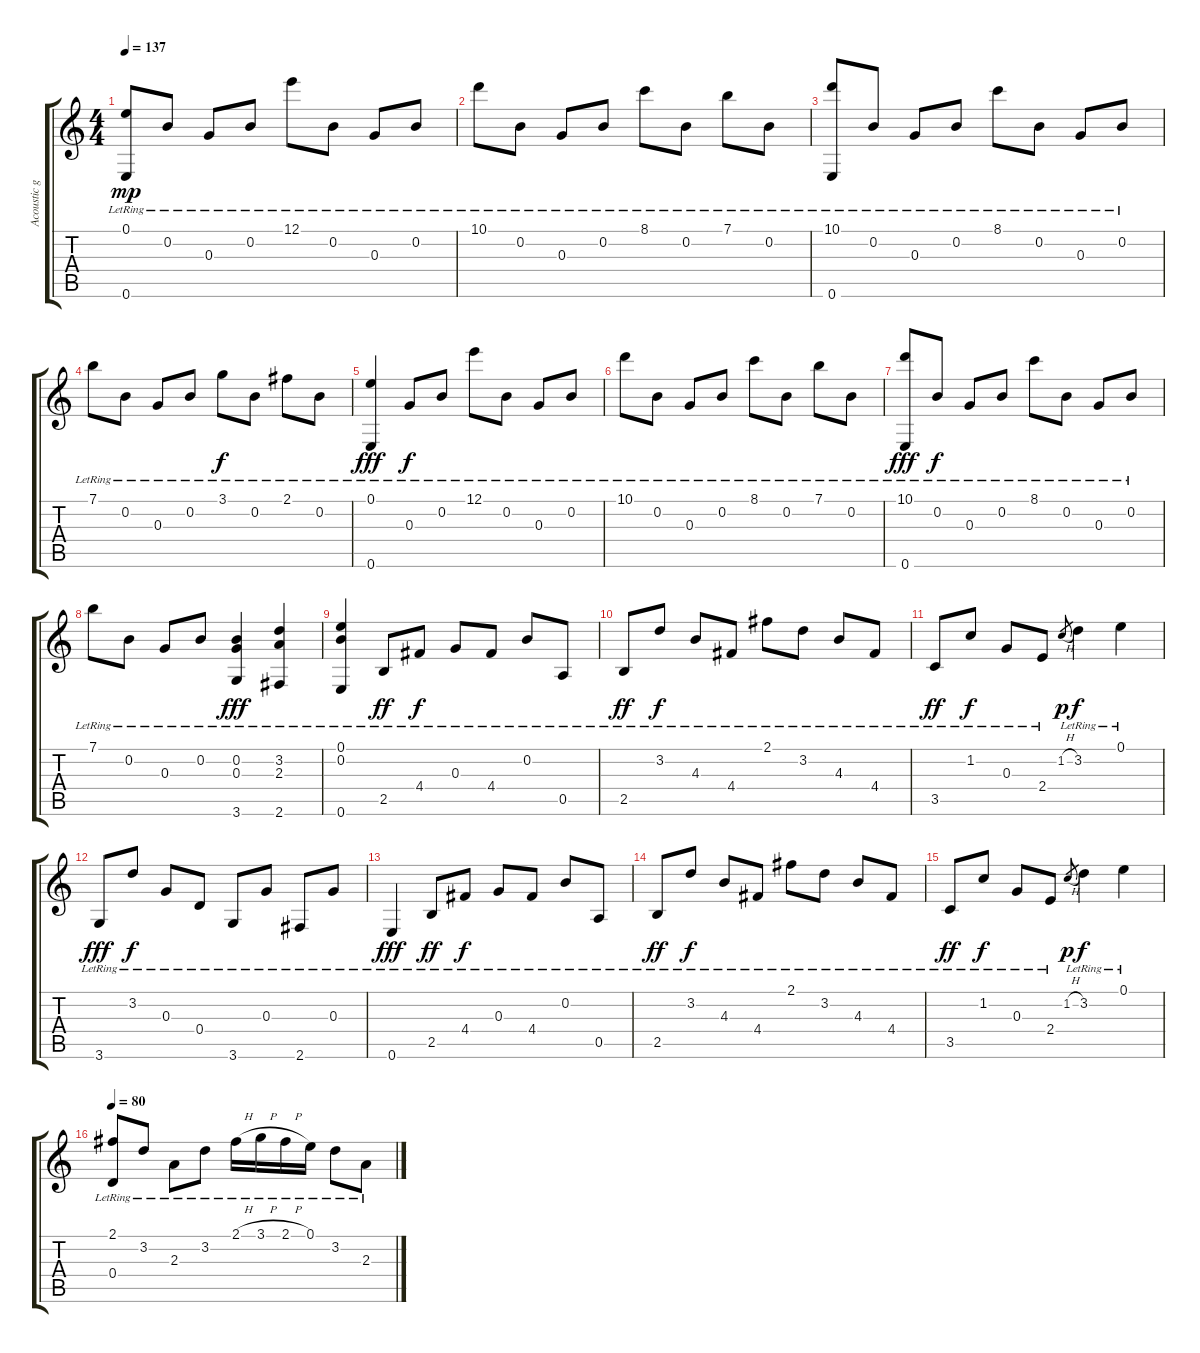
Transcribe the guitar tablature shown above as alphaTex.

\track ("Acoustic guitar" "Acoustic g") {instrument acousticguitarsteel}
\staff {score tabs}
\tuning (E4 B3 G3 D3 A2 E2) {hide}
\ts (4 4)
\tempo 137
\clef g2
\ks c
(0.1{lr} 0.6{lr}).8{dy mp volume 0 instrument acousticguitarsteel} 0.2{lr}.8{volume 7} 0.3{lr}.8 0.2{lr}.8 12.1{lr}.8 0.2{lr}.8 0.3{lr}.8 0.2{lr}.8 |
10.1{lr}.8 0.2{lr}.8 0.3{lr}.8 0.2{lr}.8 8.1{lr}.8 0.2{lr}.8 7.1{lr}.8 0.2{lr}.8 |
(10.1{lr} 0.6{lr}).8{volume 14} 0.2{lr}.8 0.3{lr}.8 0.2{lr}.8 8.1{lr}.8 0.2{lr}.8 0.3{lr}.8 0.2{lr}.8 |
7.1{lr}.8 0.2{lr}.8 0.3{lr}.8 0.2{lr}.8 3.1{lr}.8{dy f} 0.2{lr}.8 2.1{lr}.8 0.2{lr}.8 |
(0.1{lr} 0.6{lr}).4{dy fff} 0.3{lr}.8{dy f} 0.2{lr}.8 12.1{lr}.8 0.2{lr}.8 0.3{lr}.8 0.2{lr}.8 |
10.1{lr}.8 0.2{lr}.8 0.3{lr}.8 0.2{lr}.8 8.1{lr}.8 0.2{lr}.8 7.1{lr}.8 0.2{lr}.8 |
(10.1{lr} 0.6{lr}).8{dy fff} 0.2{lr}.8{dy f} 0.3{lr}.8 0.2{lr}.8 8.1{lr}.8 0.2{lr}.8 0.3{lr}.8 0.2{lr}.8 |
7.1{lr}.8 0.2{lr}.8 0.3{lr}.8 0.2{lr}.8 (0.2{lr} 0.3{lr} 3.6{lr}).4{dy fff} (3.2{lr} 2.3{lr} 2.6{lr}).4 |
(0.1{lr} 0.2{lr} 0.6{lr}).4 2.5{lr}.8{dy ff} 4.4{lr}.8{dy f} 0.3{lr}.8 4.4{lr}.8 0.2{lr}.8 0.5{lr}.8 |
2.5{lr}.8{dy ff} 3.2{lr}.8{dy f} 4.3{lr}.8 4.4{lr}.8 2.1{lr}.8 3.2{lr}.8 4.3{lr}.8 4.4{lr}.8 |
3.5{lr}.8{dy ff} 1.2{lr}.8{dy f} 0.3{lr}.8 2.4{lr}.8 1.2{h}.8{gr dy p} 3.2{lr}.4{dy f} 0.1{lr}.4 |
3.6{lr}.8{dy fff} 3.2{lr}.8{dy f} 0.3{lr}.8 0.4{lr}.8 3.6{lr}.8 0.3{lr}.8 2.6{lr}.8 0.3{lr}.8 |
0.6{lr}.4{dy fff} 2.5{lr}.8{dy ff} 4.4{lr}.8{dy f} 0.3{lr}.8 4.4{lr}.8 0.2{lr}.8 0.5{lr}.8 |
2.5{lr}.8{dy ff} 3.2{lr}.8{dy f} 4.3{lr}.8 4.4{lr}.8 2.1{lr}.8 3.2{lr}.8 4.3{lr}.8 4.4{lr}.8 |
3.5{lr}.8{dy ff} 1.2{lr}.8{dy f} 0.3{lr}.8 2.4{lr}.8 1.2{h}.8{gr dy p} 3.2{lr}.4{dy f} 0.1{lr}.4 |
\tempo 80
(2.1{lr} 0.4{lr}).8 3.2{lr}.8 2.3{lr}.8 3.2{lr}.8 2.1{h lr}.16 3.1{h lr}.16 2.1{h lr}.16 0.1{lr}.16 3.2{lr}.8 2.3{lr}.8
